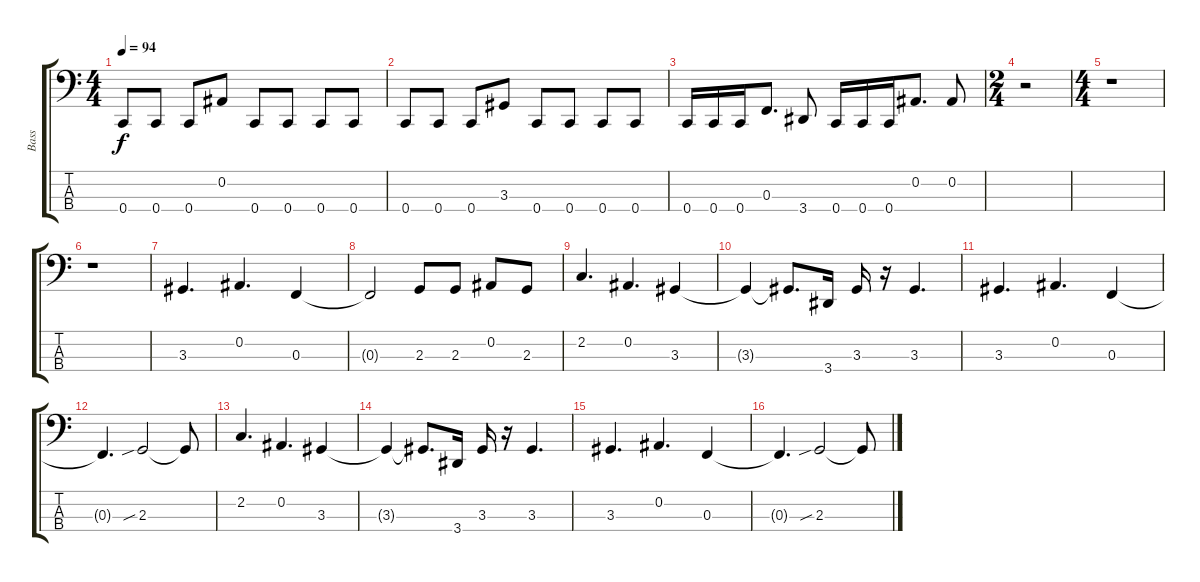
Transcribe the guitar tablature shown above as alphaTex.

\track ("Bass" "Bass") {instrument electricbasspick}
\staff {score tabs}
\tuning (Eb2 Bb1 F1 C1) {hide}
\ts (4 4)
\tempo 94
\clef f4
\ks c
0.4.8{dy f} 0.4.8 0.4.8 0.2.8 0.4.8 0.4.8 0.4.8 0.4.8 |
0.4.8 0.4.8 0.4.8 3.3.8 0.4.8 0.4.8 0.4.8 0.4.8 |
0.4.16 0.4.16 0.4.16 0.3.8{d} 3.4.8 0.4.16 0.4.16 0.4.16 0.2.8{d} 0.2.8 |
\ts (2 4)
r.2 |
\ts (4 4)
r.1 |
r.1 |
3.3.4{d} 0.2.4{d} 0.3.4 |
0.3{t}.2 2.3.8 2.3.8 0.2.8 2.3.8 |
2.2.4{d} 0.2.4{d} 3.3.4 |
3.3{t}.4 3.3{t}.8{d} 3.4.16 3.3.16 r.16 3.3.4{d} |
3.3.4{d} 0.2.4{d} 0.3.4 |
0.3{t}.4{d} 2.3{sib}.2 2.3{t}.8 |
2.2.4{d} 0.2.4{d} 3.3.4 |
3.3{t}.4 3.3{t}.8{d} 3.4.16 3.3.16 r.16 3.3.4{d} |
3.3.4{d} 0.2.4{d} 0.3.4 |
0.3{t}.4{d} 2.3{sib}.2 2.3{t}.8
